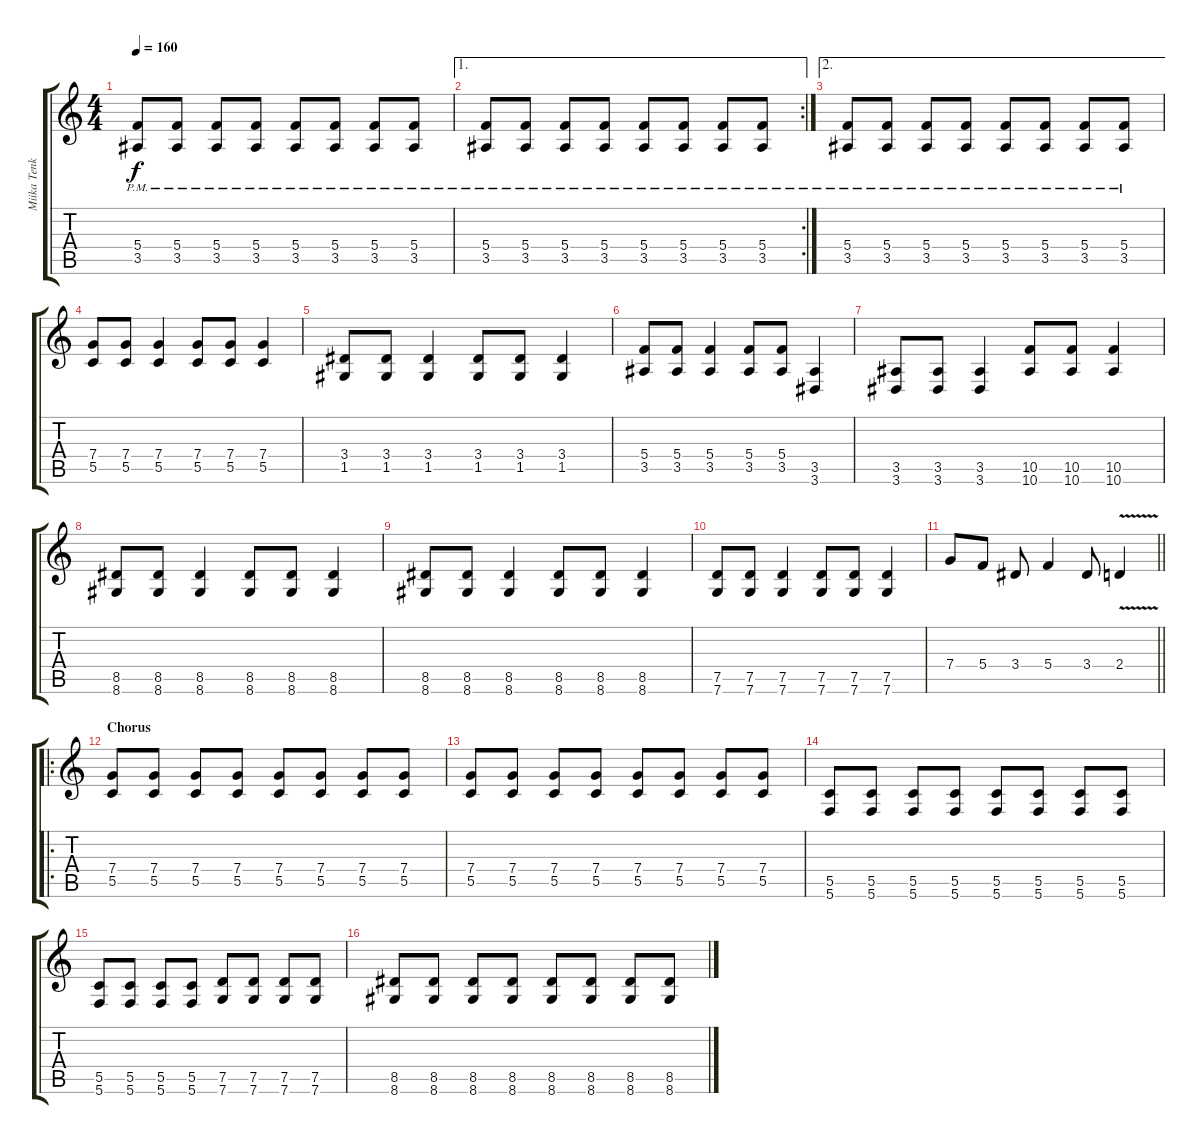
\track ("Miika Tenkula" "Miika Tenk") {instrument distortionguitar}
\staff {score tabs}
\tuning (D4 A3 F3 C3 G2 C2) {hide}
\ts (4 4)
\tempo 160
\clef g2
\ks c
(5.4{pm} 3.5{pm}).8{dy f} (5.4{pm} 3.5{pm}).8 (5.4{pm} 3.5{pm}).8 (5.4{pm} 3.5{pm}).8 (5.4{pm} 3.5{pm}).8 (5.4{pm} 3.5{pm}).8 (5.4{pm} 3.5{pm}).8 (5.4{pm} 3.5{pm}).8 |
\ae 1
\rc 2
(5.4{pm} 3.5{pm}).8 (5.4{pm} 3.5{pm}).8 (5.4{pm} 3.5{pm}).8 (5.4{pm} 3.5{pm}).8 (5.4{pm} 3.5{pm}).8 (5.4{pm} 3.5{pm}).8 (5.4{pm} 3.5{pm}).8 (5.4{pm} 3.5{pm}).8 |
\ae 2
(5.4{pm} 3.5{pm}).8 (5.4{pm} 3.5{pm}).8 (5.4{pm} 3.5{pm}).8 (5.4{pm} 3.5{pm}).8 (5.4{pm} 3.5{pm}).8 (5.4{pm} 3.5{pm}).8 (5.4{pm} 3.5{pm}).8 (5.4{pm} 3.5{pm}).8 |
(7.4 5.5).8 (7.4 5.5).8 (7.4 5.5).4 (7.4 5.5).8 (7.4 5.5).8 (7.4 5.5).4 |
(3.4 1.5).8 (3.4 1.5).8 (3.4 1.5).4 (3.4 1.5).8 (3.4 1.5).8 (3.4 1.5).4 |
(5.4 3.5).8 (5.4 3.5).8 (5.4 3.5).4 (5.4 3.5).8 (5.4 3.5).8 (3.5 3.6).4 |
(3.5 3.6).8 (3.5 3.6).8 (3.5 3.6).4 (10.5 10.6).8 (10.5 10.6).8 (10.5 10.6).4 |
(8.5 8.6).8 (8.5 8.6).8 (8.5 8.6).4 (8.5 8.6).8 (8.5 8.6).8 (8.5 8.6).4 |
(8.5 8.6).8 (8.5 8.6).8 (8.5 8.6).4 (8.5 8.6).8 (8.5 8.6).8 (8.5 8.6).4 |
(7.5 7.6).8 (7.5 7.6).8 (7.5 7.6).4 (7.5 7.6).8 (7.5 7.6).8 (7.5 7.6).4 |
\barLineRight lightlight
7.4.8 5.4.8 3.4.8 5.4.4 3.4.8 2.4{v}.4 |
\ro
\section ("" "Chorus")
(7.4 5.5).8 (7.4 5.5).8 (7.4 5.5).8 (7.4 5.5).8 (7.4 5.5).8 (7.4 5.5).8 (7.4 5.5).8 (7.4 5.5).8 |
(7.4 5.5).8 (7.4 5.5).8 (7.4 5.5).8 (7.4 5.5).8 (7.4 5.5).8 (7.4 5.5).8 (7.4 5.5).8 (7.4 5.5).8 |
(5.5 5.6).8 (5.5 5.6).8 (5.5 5.6).8 (5.5 5.6).8 (5.5 5.6).8 (5.5 5.6).8 (5.5 5.6).8 (5.5 5.6).8 |
(5.5 5.6).8 (5.5 5.6).8 (5.5 5.6).8 (5.5 5.6).8 (7.5 7.6).8 (7.5 7.6).8 (7.5 7.6).8 (7.5 7.6).8 |
(8.5 8.6).8 (8.5 8.6).8 (8.5 8.6).8 (8.5 8.6).8 (8.5 8.6).8 (8.5 8.6).8 (8.5 8.6).8 (8.5 8.6).8
